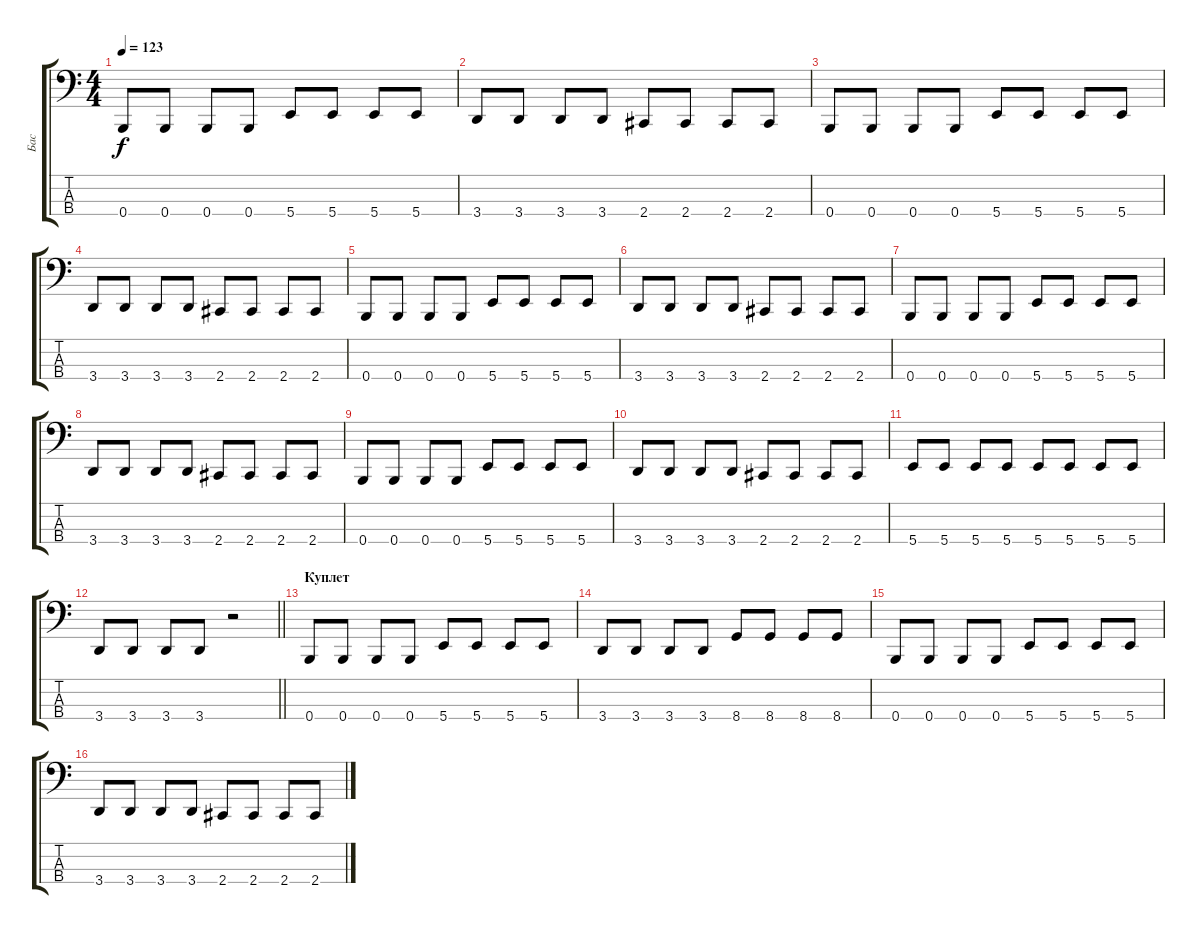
\track ("Бас" "Бас") {instrument electricbassfinger}
\staff {score tabs}
\tuning (G2 B1 Eb2 B0) {hide}
\ts (4 4)
\tempo 123
\clef f4
\ks c
0.4.8{dy f} 0.4.8 0.4.8 0.4.8 5.4.8 5.4.8 5.4.8 5.4.8 |
3.4.8 3.4.8 3.4.8 3.4.8 2.4.8 2.4.8 2.4.8 2.4.8 |
0.4.8 0.4.8 0.4.8 0.4.8 5.4.8 5.4.8 5.4.8 5.4.8 |
3.4.8 3.4.8 3.4.8 3.4.8 2.4.8 2.4.8 2.4.8 2.4.8 |
0.4.8 0.4.8 0.4.8 0.4.8 5.4.8 5.4.8 5.4.8 5.4.8 |
3.4.8 3.4.8 3.4.8 3.4.8 2.4.8 2.4.8 2.4.8 2.4.8 |
0.4.8 0.4.8 0.4.8 0.4.8 5.4.8 5.4.8 5.4.8 5.4.8 |
3.4.8 3.4.8 3.4.8 3.4.8 2.4.8 2.4.8 2.4.8 2.4.8 |
0.4.8 0.4.8 0.4.8 0.4.8 5.4.8 5.4.8 5.4.8 5.4.8 |
3.4.8 3.4.8 3.4.8 3.4.8 2.4.8 2.4.8 2.4.8 2.4.8 |
5.4.8 5.4.8 5.4.8 5.4.8 5.4.8 5.4.8 5.4.8 5.4.8 |
\barLineRight lightlight
3.4.8 3.4.8 3.4.8 3.4.8 r.2 |
\section ("" "Куплет")
0.4.8 0.4.8 0.4.8 0.4.8 5.4.8 5.4.8 5.4.8 5.4.8 |
3.4.8 3.4.8 3.4.8 3.4.8 8.4.8 8.4.8 8.4.8 8.4.8 |
0.4.8 0.4.8 0.4.8 0.4.8 5.4.8 5.4.8 5.4.8 5.4.8 |
3.4.8 3.4.8 3.4.8 3.4.8 2.4.8 2.4.8 2.4.8 2.4.8
